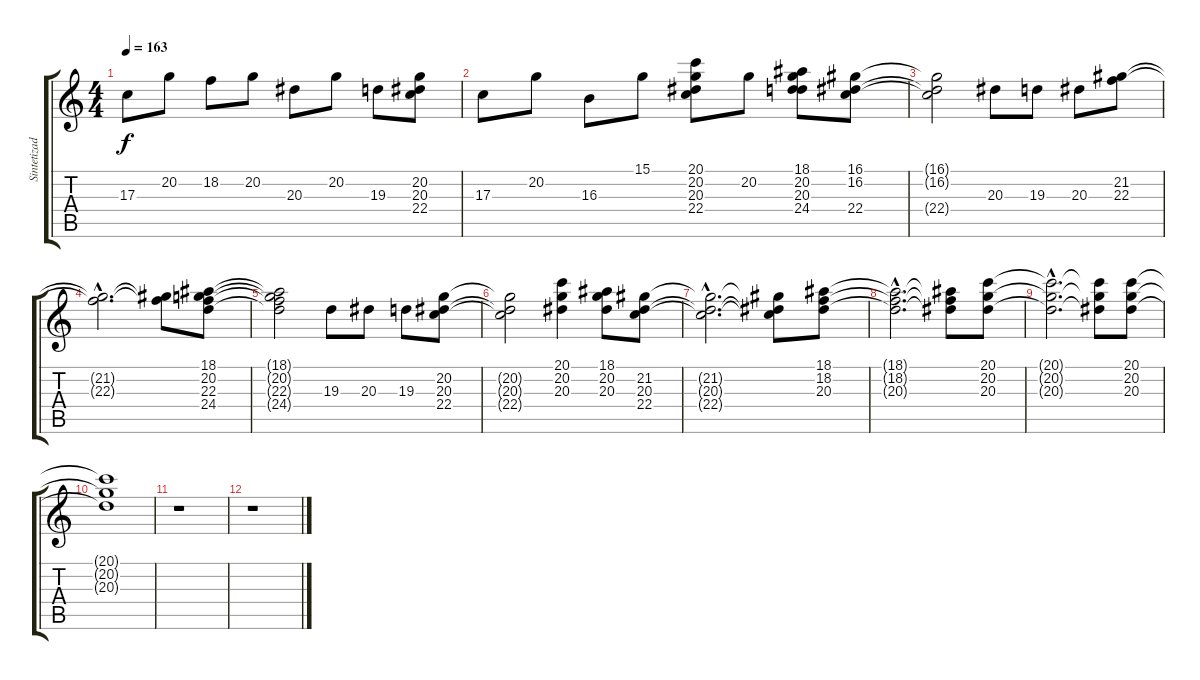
\track ("Sintetizador" "Sintetizad") {instrument dulcimer}
\staff {score tabs}
\tuning (E4 B3 G3 D3 A2 E2) {hide}
\ts (4 4)
\tempo 163
\clef g2
\ks c
17.3{t}.8{dy f} 20.2.8 18.2.8 20.2.8 20.3.8 20.2.8 19.3.8 (20.2 20.3 22.4).8 |
17.3.8 20.2.8 16.3.8 15.1.8 (20.1 20.2 20.3 22.4).8 20.2.8 (18.1 20.2 20.3 24.4).8 (16.1 16.2 22.4).8 |
(16.1{t} 16.2{t} 22.4{t}).2 20.3.8 19.3.8 20.3.8 (21.2 22.3).8 |
(21.2{hac t} 22.3{hac t}).2{d} (21.2{t} 22.3{t}).8 (18.1 20.2 22.3 24.4).8 |
(18.1{t} 20.2{t} 22.3{t} 24.4{t}).2 19.3.8 20.3.8 19.3.8 (20.2 20.3 22.4).8 |
(20.2{t} 20.3{t} 22.4{t}).2 (20.1 20.2 20.3).4 (18.1 20.2 20.3).8 (21.2 20.3 22.4).8 |
(21.2{hac t} 20.3{hac t} 22.4{hac t}).2{d} (21.2{t} 20.3{t} 22.4{t}).8 (18.1 18.2 20.3).8 |
(18.1{hac t} 18.2{hac t} 20.3{hac t}).2{d} (18.1{t} 18.2{t} 20.3{t}).8 (20.1 20.2 20.3).8 |
(20.1{hac t} 20.2{hac t} 20.3{hac t}).2{d} (20.1{t} 20.2{t} 20.3{t}).8 (20.1 20.2 20.3).8 |
(20.1{t} 20.2{t} 20.3{t}).1 |
r.1 |
r.1
